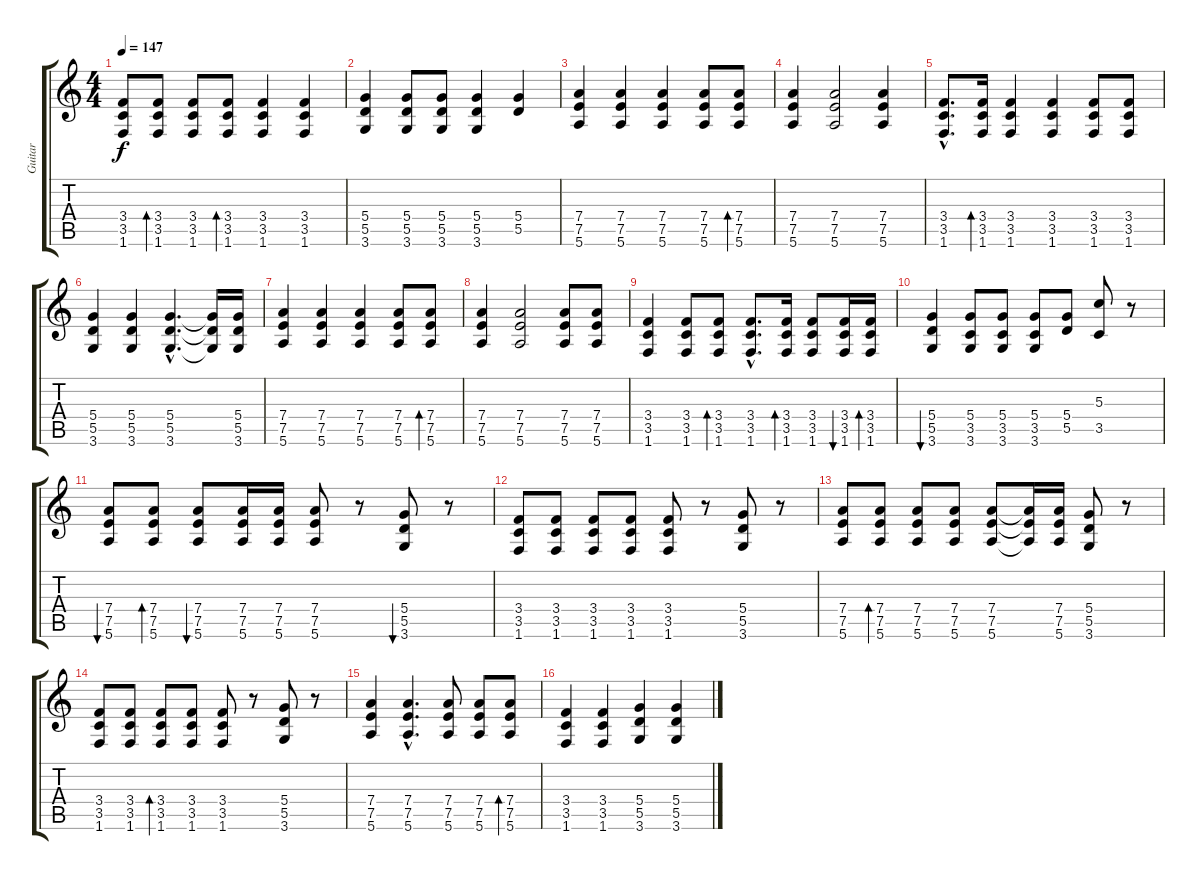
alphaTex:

\track ("Guitar" "Guitar") {instrument distortionguitar}
\staff {score tabs}
\tuning (E4 B3 G3 D3 A2 E2) {hide}
\ts (4 4)
\tempo 147
\clef g2
\ks c
(3.4 3.5 1.6).8{dy f} (3.4 3.5 1.6).8{bd 240} (3.4 3.5 1.6).8 (3.4 3.5 1.6).8{bd 240} (3.4 3.5 1.6).4 (3.4 3.5 1.6).4 |
(5.4 5.5 3.6).4 (5.4 5.5 3.6).8 (5.4 5.5 3.6).8 (5.4 5.5 3.6).4 (5.4 5.5).4 |
(7.4 7.5 5.6).4 (7.4 7.5 5.6).4 (7.4 7.5 5.6).4 (7.4 7.5 5.6).8 (7.4 7.5 5.6).8{bd 240} |
(7.4 7.5 5.6).4 (7.4 7.5 5.6).2 (7.4 7.5 5.6).4 |
(3.4{hac} 3.5{hac} 1.6{hac}).8{d} (3.4 3.5 1.6).16{bd 240} (3.4 3.5 1.6).4 (3.4 3.5 1.6).4 (3.4 3.5 1.6).8 (3.4 3.5 1.6).8 |
(5.4 5.5 3.6).4 (5.4 5.5 3.6).4 (5.4{hac} 5.5{hac} 3.6{hac}).4{d} (5.4{t} 5.5{t} 3.6{t}).16 (5.4 5.5 3.6).16 |
(7.4 7.5 5.6).4 (7.4 7.5 5.6).4 (7.4 7.5 5.6).4 (7.4 7.5 5.6).8 (7.4 7.5 5.6).8{bd 240} |
(7.4 7.5 5.6).4 (7.4 7.5 5.6).2 (7.4 7.5 5.6).8 (7.4 7.5 5.6).8 |
(3.4 3.5 1.6).4 (3.4 3.5 1.6).8 (3.4 3.5 1.6).8{bd 240} (3.4{hac} 3.5{hac} 1.6{hac}).8{d} (3.4 3.5 1.6).16{bd 240} (3.4 3.5 1.6).8 (3.4 3.5 1.6).16{bu 120} (3.4 3.5 1.6).16{bd 120} |
(5.4 5.5 3.6).4{bu 480} (5.4 3.5 3.6).8 (5.4 3.5 3.6).8 (5.4 3.5 3.6).8 (5.4 5.5).8 (5.3 3.5).8 r.8 |
(7.4 7.5 5.6).8{bu 240} (7.4 7.5 5.6).8{bd 240} (7.4 7.5 5.6).8{bu 240} (7.4 7.5 5.6).16 (7.4 7.5 5.6).16 (7.4 7.5 5.6).8 r.8 (5.4 5.5 3.6).8{bu 240} r.8 |
(3.4 3.5 1.6).8 (3.4 3.5 1.6).8 (3.4 3.5 1.6).8 (3.4 3.5 1.6).8 (3.4 3.5 1.6).8 r.8 (5.4 5.5 3.6).8 r.8 |
(7.4 7.5 5.6).8 (7.4 7.5 5.6).8{bd 240} (7.4 7.5 5.6).8 (7.4 7.5 5.6).8 (7.4 7.5 5.6).8 (7.4{t} 7.5{t} 5.6{t}).16 (7.4 7.5 5.6).16 (5.4 5.5 3.6).8 r.8 |
(3.4 3.5 1.6).8 (3.4 3.5 1.6).8 (3.4 3.5 1.6).8{bd 240} (3.4 3.5 1.6).8 (3.4 3.5 1.6).8 r.8 (5.4 5.5 3.6).8 r.8 |
(7.4 7.5 5.6).4 (7.4{hac} 7.5{hac} 5.6{hac}).4{d} (7.4 7.5 5.6).8 (7.4 7.5 5.6).8 (7.4 7.5 5.6).8{bd 240} |
(3.4 3.5 1.6).4 (3.4 3.5 1.6).4 (5.4 5.5 3.6).4 (5.4 5.5 3.6).4
